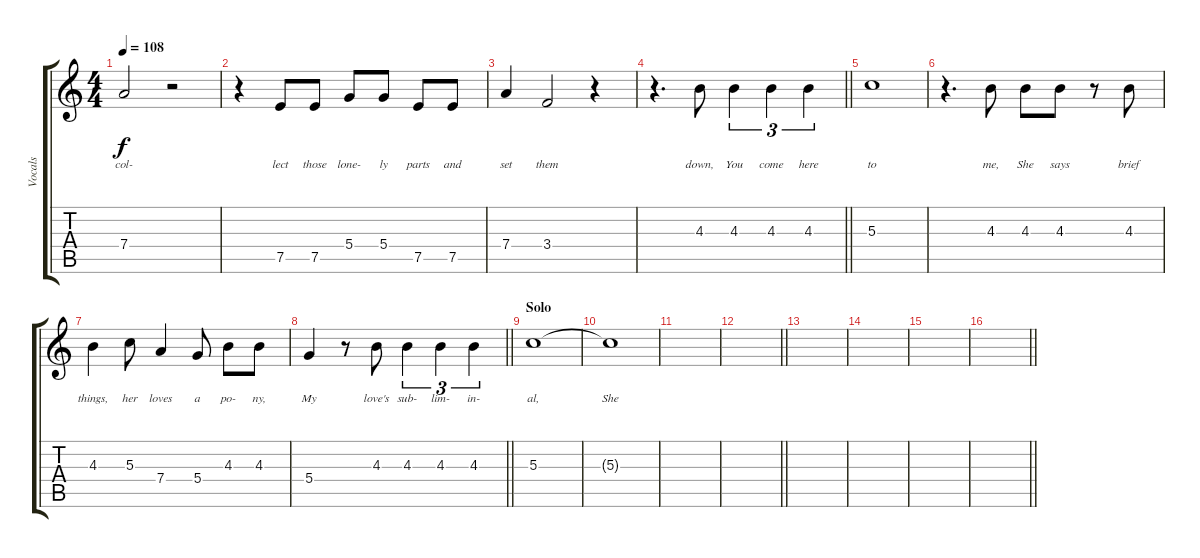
\track ("Vocals" "Vocals") {instrument overdrivenguitar}
\staff {score tabs}
\tuning (E4 B3 G3 D3 A2 E2) {hide}
\ts (4 4)
\tempo 108
\clef g2
\ks c
7.4.2{lyrics (0 "col-") lyrics (1 "") lyrics (2 "") lyrics (3 "") lyrics (4 "") dy f} r.2 |
r.4 7.5.8{lyrics (0 "lect") lyrics (1 "") lyrics (2 "") lyrics (3 "") lyrics (4 "")} 7.5.8{lyrics (0 "those") lyrics (1 "") lyrics (2 "") lyrics (3 "") lyrics (4 "")} 5.4.8{lyrics (0 "lone-") lyrics (1 "") lyrics (2 "") lyrics (3 "") lyrics (4 "")} 5.4.8{lyrics (0 "ly") lyrics (1 "") lyrics (2 "") lyrics (3 "") lyrics (4 "")} 7.5.8{lyrics (0 "parts") lyrics (1 "") lyrics (2 "") lyrics (3 "") lyrics (4 "")} 7.5.8{lyrics (0 "and") lyrics (1 "") lyrics (2 "") lyrics (3 "") lyrics (4 "")} |
7.4.4{lyrics (0 "set") lyrics (1 "") lyrics (2 "") lyrics (3 "") lyrics (4 "")} 3.4.2{lyrics (0 "them") lyrics (1 "") lyrics (2 "") lyrics (3 "") lyrics (4 "")} r.4 |
\barLineRight lightlight
r.4{d} 4.3.8{lyrics (0 "down,") lyrics (1 "") lyrics (2 "") lyrics (3 "") lyrics (4 "")} 4.3.4{tu (3 2) lyrics (0 "You") lyrics (1 "") lyrics (2 "") lyrics (3 "") lyrics (4 "")} 4.3.4{tu (3 2) lyrics (0 "come") lyrics (1 "") lyrics (2 "") lyrics (3 "") lyrics (4 "")} 4.3.4{tu (3 2) lyrics (0 "here") lyrics (1 "") lyrics (2 "") lyrics (3 "") lyrics (4 "")} |
5.3.1{lyrics (0 "to") lyrics (1 "") lyrics (2 "") lyrics (3 "") lyrics (4 "")} |
r.4{d} 4.3.8{lyrics (0 "me,") lyrics (1 "") lyrics (2 "") lyrics (3 "") lyrics (4 "")} 4.3.8{lyrics (0 "She") lyrics (1 "") lyrics (2 "") lyrics (3 "") lyrics (4 "")} 4.3.8{lyrics (0 "says") lyrics (1 "") lyrics (2 "") lyrics (3 "") lyrics (4 "")} r.8 4.3.8{lyrics (0 "brief") lyrics (1 "") lyrics (2 "") lyrics (3 "") lyrics (4 "")} |
4.3.4{lyrics (0 "things,") lyrics (1 "") lyrics (2 "") lyrics (3 "") lyrics (4 "")} 5.3.8{lyrics (0 "her") lyrics (1 "") lyrics (2 "") lyrics (3 "") lyrics (4 "")} 7.4.4{lyrics (0 "loves") lyrics (1 "") lyrics (2 "") lyrics (3 "") lyrics (4 "")} 5.4.8{lyrics (0 "a") lyrics (1 "") lyrics (2 "") lyrics (3 "") lyrics (4 "")} 4.3.8{lyrics (0 "po-") lyrics (1 "") lyrics (2 "") lyrics (3 "") lyrics (4 "")} 4.3.8{lyrics (0 "ny,") lyrics (1 "") lyrics (2 "") lyrics (3 "") lyrics (4 "")} |
\barLineRight lightlight
5.4.4{lyrics (0 "My") lyrics (1 "") lyrics (2 "") lyrics (3 "") lyrics (4 "")} r.8 4.3.8{lyrics (0 "love's") lyrics (1 "") lyrics (2 "") lyrics (3 "") lyrics (4 "")} 4.3.4{tu (3 2) lyrics (0 "sub-") lyrics (1 "") lyrics (2 "") lyrics (3 "") lyrics (4 "")} 4.3.4{tu (3 2) lyrics (0 "lim-") lyrics (1 "") lyrics (2 "") lyrics (3 "") lyrics (4 "")} 4.3.4{tu (3 2) lyrics (0 "in-") lyrics (1 "") lyrics (2 "") lyrics (3 "") lyrics (4 "")} |
\section ("" "Solo")
5.3.1{lyrics (0 "al,") lyrics (1 "") lyrics (2 "") lyrics (3 "") lyrics (4 "")} |
5.3{t}.1{lyrics (0 "She") lyrics (1 "") lyrics (2 "") lyrics (3 "") lyrics (4 "")} |
|
\barLineRight lightlight
|
|
|
|
\barLineRight lightlight
